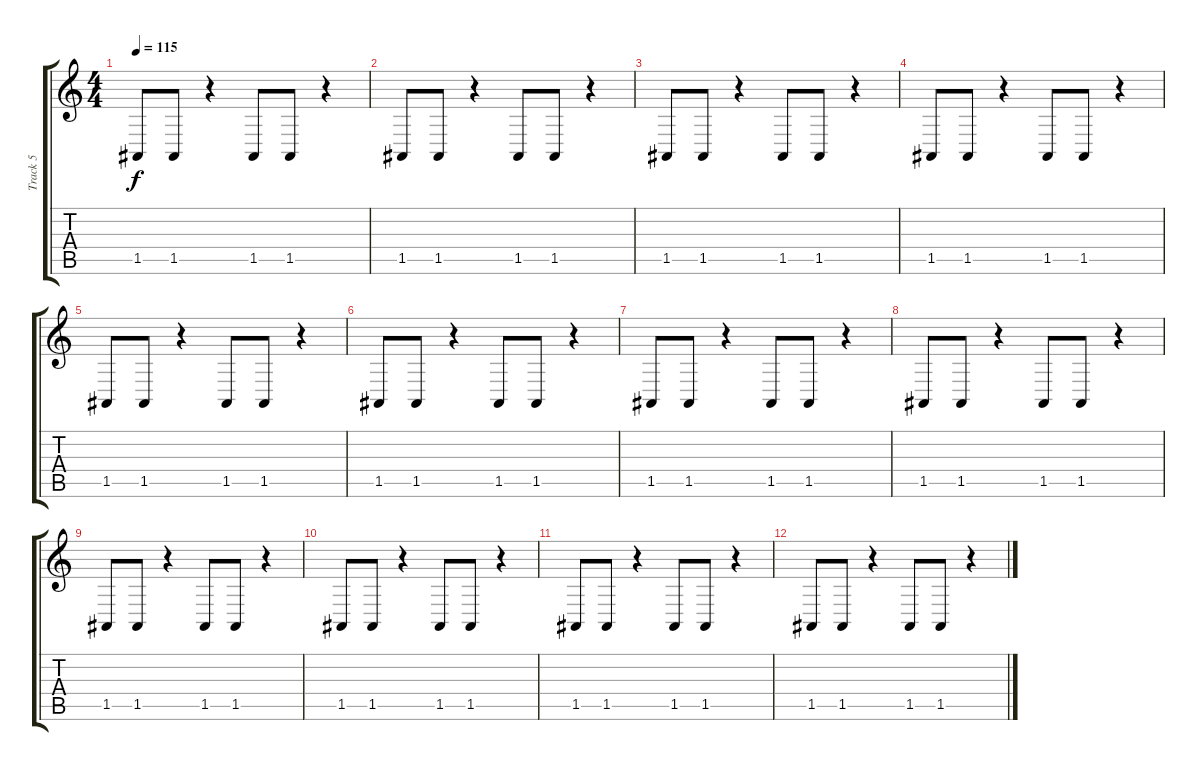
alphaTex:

\track ("Track 5" "Track 5") {instrument taikodrum}
\staff {score tabs}
\tuning (E4 B3 G3 D3 A2 E2) {hide}
\ts (4 4)
\tempo 115
\clef g2
\ks c
1.5.8{dy f} 1.5.8 r.4 1.5.8 1.5.8 r.4 |
1.5.8 1.5.8 r.4 1.5.8 1.5.8 r.4 |
1.5.8 1.5.8 r.4 1.5.8 1.5.8 r.4 |
1.5.8 1.5.8 r.4 1.5.8 1.5.8 r.4 |
1.5.8 1.5.8 r.4 1.5.8 1.5.8 r.4 |
1.5.8 1.5.8 r.4 1.5.8 1.5.8 r.4 |
1.5.8 1.5.8 r.4 1.5.8 1.5.8 r.4 |
1.5.8 1.5.8 r.4 1.5.8 1.5.8 r.4 |
1.5.8 1.5.8 r.4 1.5.8 1.5.8 r.4 |
1.5.8 1.5.8 r.4 1.5.8 1.5.8 r.4 |
1.5.8 1.5.8 r.4 1.5.8 1.5.8 r.4 |
1.5.8 1.5.8 r.4 1.5.8 1.5.8 r.4
